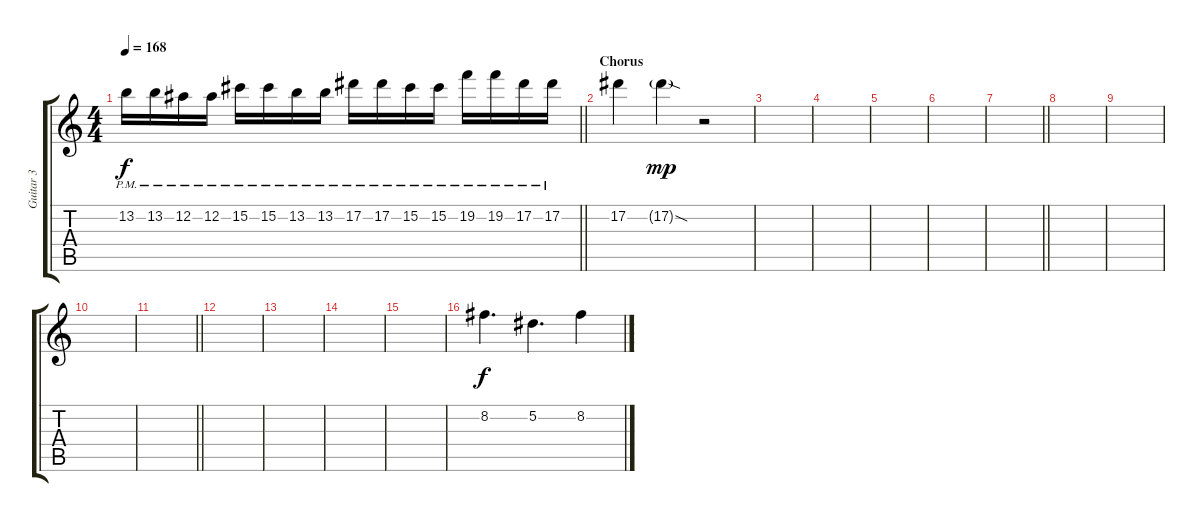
\track ("Guitar 3" "Guitar 3") {instrument distortionguitar}
\staff {score tabs}
\tuning (Eb4 Bb3 Gb3 Db3 Ab2 Eb2) {hide}
\ts (4 4)
\tempo 168
\clef g2
\barLineRight lightlight
\ks c
13.2{pm}.16{dy f} 13.2{pm}.16 12.2{pm}.16 12.2{pm}.16 15.2{pm}.16 15.2{pm}.16 13.2{pm}.16 13.2{pm}.16 17.2{pm}.16 17.2{pm}.16 15.2{pm}.16 15.2{pm}.16 19.2{pm}.16 19.2{pm}.16 17.2{pm}.16 17.2{pm}.16 |
\section ("" "Chorus")
17.2.4{volume 14} 17.2{sod g}.4{dy mp} r.2 |
|
|
|
|
\barLineRight lightlight
|
|
|
|
\barLineRight lightlight
|
|
|
|
|
8.2.4{d dy f} 5.2.4{d} 8.2.4
